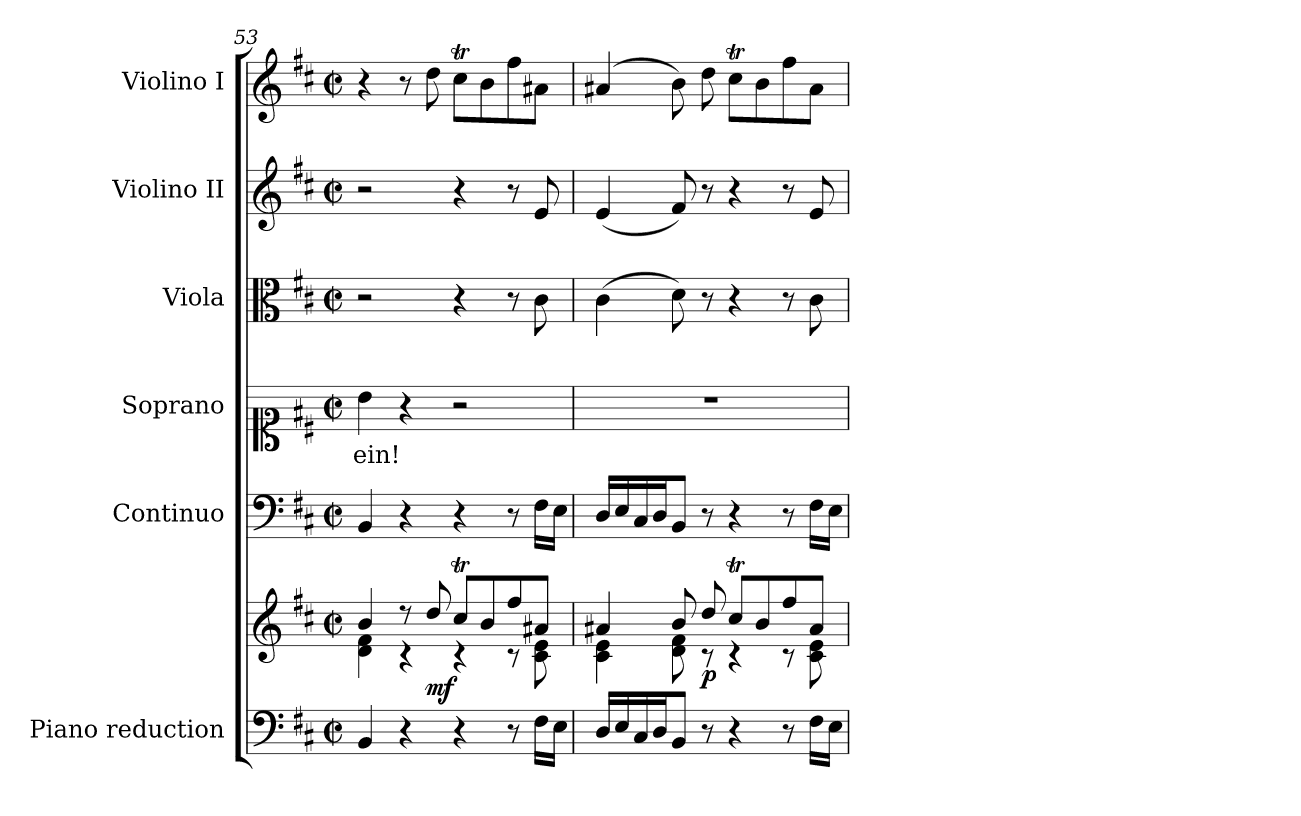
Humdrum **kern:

**kern	**kern	**dynam	**kern	**dynam	**kern	**text	**kern	**dynam	**kern	**dynam	**kern	**dynam
*part6	*part6	*part6	*part5	*part5	*part4	*part4	*part3	*part3	*part2	*part2	*part1	*part1
*staff7	*staff6	*staff6/7	*staff5	*staff5	*staff4	*staff4	*staff3	*staff3	*staff2	*staff2	*staff1	*staff1
*I"Piano reduction	*	*	*I"Continuo	*	*I"Soprano	*	*I"Viola	*	*I"Violino II	*	*I"Violino I	*
*I'Pno	*	*	*	*	*	*	*I'Vla	*	*I'Vln	*	*I'Vln	*
*clefF4	*clefG2	*	*clefF4	*	*clefC1	*	*clefC3	*	*clefG2	*	*clefG2	*
*k[f#c#]	*k[f#c#]	*	*k[f#c#]	*	*k[f#c#]	*	*k[f#c#]	*	*k[f#c#]	*	*k[f#c#]	*
*M2/2	*M2/2	*	*M2/2	*	*M2/2	*	*M2/2	*	*M2/2	*	*M2/2	*
*met(c|)	*met(c|)	*	*met(c|)	*	*met(c|)	*	*met(c|)	*	*met(c|)	*	*met(c|)	*
=53	=53	=53	=53	=53	=53	=53	=53	=53	=53	=53	=53	=53
*	*^	*	*	*	*	*	*	*	*	*	*	*
!	!	!	!	!	!	!	!LO:LY:b	!	!	!	!	!	!
4BB/	4b/	4d\ 4f#\	.	4BB/	.	4b\	-ein!	2r	.	2r	.	4r	.
4r	8r	4r	.	4r	.	4r	.	.	.	.	.	8r	.
!	!	!	!LO:DY:b	!	!	!	!	!	!	!	!	!	!LO:DY:b
.	8dd/	.	mf	.	.	.	.	.	.	.	.	8dd\	other-dynamics
4r	8cc#t/L	4r	.	4r	.	2r	.	4r	.	4r	.	8cc#t\L	.
.	8b/	.	.	.	.	.	.	.	.	.	.	8b\	.
8r	8ff#/	8r	.	8r	.	.	.	8r	.	8r	.	8ff#\	.
!	!	!	!	!	!LO:DY:a	!	!	!	!LO:DY:b	!	!LO:DY:b	!	!
16F#\LL	8a#X/J	8c#\ 8e\	.	16F#\LL	other-dynamics	.	.	8c#\	other-dynamics	8e/	other-dynamics	8a#X\J	.
16E\JJ	.	.	.	16E\JJ	.	.	.	.	.	.	.	.	.
=54	=54	=54	=54	=54	=54	=54	=54	=54	=54	=54	=54	=54	=54
16D/LL	4a#X/	4c#\ 4e\	.	16D/LL	.	1r	.	(4c#\	.	(4e/	.	(4a#X/	.
16E/	.	.	.	16E/	.	.	.	.	.	.	.	.	.
16C#/	.	.	.	16C#/	.	.	.	.	.	.	.	.	.
16D/J	.	.	.	16D/J	.	.	.	.	.	.	.	.	.
8BB/J	8b/	8d\ 8f#\	.	8BB/J	.	.	.	8d\)	.	8f#/)	.	8b\)	.
!	!	!	!LO:DY:b	!	!	!	!	!	!	!	!	!	!LO:DY:b
8r	8dd/	8r	p	8r	.	.	.	8r	.	8r	.	8dd\	other-dynamics
4r	8cc#t/L	4r	.	4r	.	.	.	4r	.	4r	.	8cc#t\L	.
.	8b/	.	.	.	.	.	.	.	.	.	.	8b\	.
8r	8ff#/	8r	.	8r	.	.	.	8r	.	8r	.	8ff#\	.
!	!	!	!	!	!LO:DY:a	!	!	!	!LO:DY:b	!	!LO:DY:b	!	!
16F#\LL	8a#/J	8c#\ 8e\	.	16F#\LL	other-dynamics	.	.	8c#\	other-dynamics	8e/	other-dynamics	8a#\J	.
16E\JJ	.	.	.	16E\JJ	.	.	.	.	.	.	.	.	.
*	*v	*v	*	*	*	*	*	*	*	*	*	*	*
=	=	=	=	=	=	=	=	=	=	=	=	=
*-	*-	*-	*-	*-	*-	*-	*-	*-	*-	*-	*-	*-
